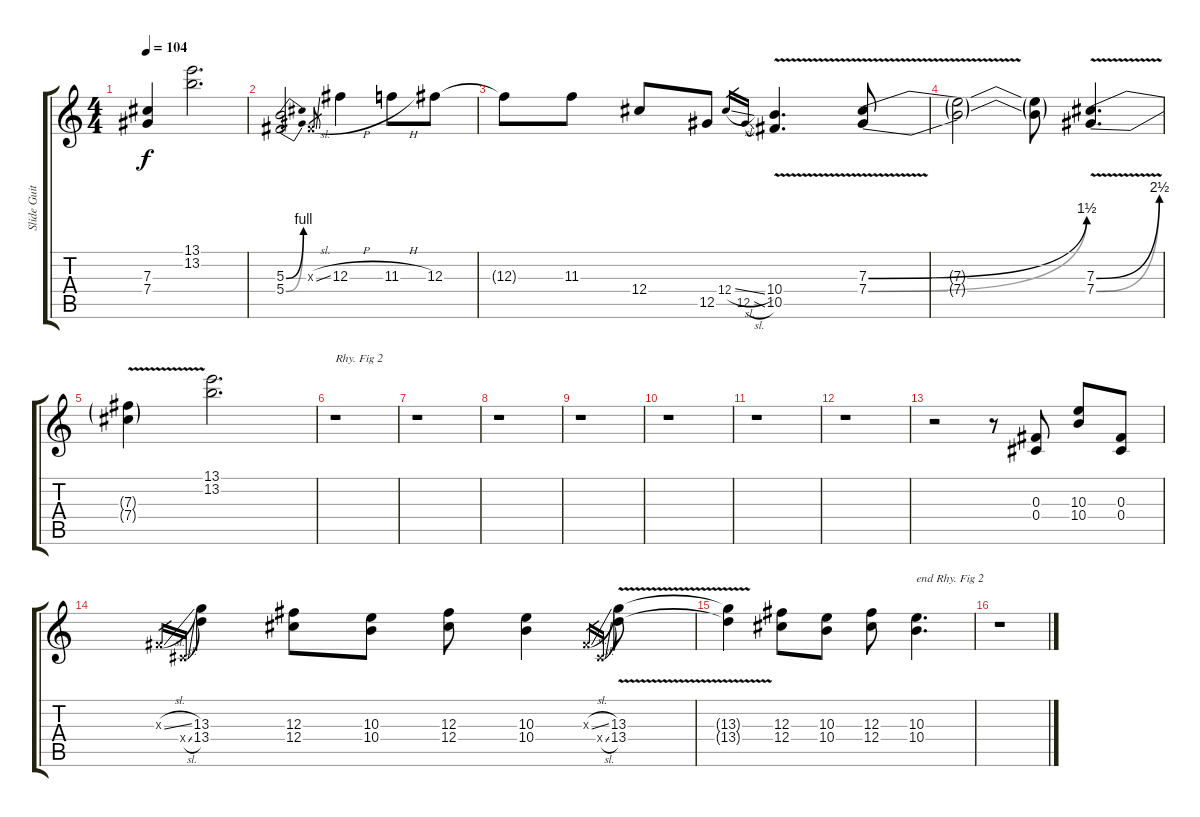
\track ("Slide Guitar" "Slide Guit") {instrument overdrivenguitar}
\staff {score tabs}
\tuning (Eb4 Bb3 Gb3 Db3 Ab2 Eb2) {hide}
\ts (4 4)
\tempo 104
\clef g2
\ks c
(7.3{t} 7.4{t}).4{dy f} (13.1 13.2).2{d} |
(5.3{be (bend 0 0 60 4)} 5.4{be (bend 0 0 60 4)}).2 0.3{sl x}.8{gr} 12.3{h}.4 11.3{h}.8 12.3.8 |
12.3{t}.8 11.3.8 12.4.8 12.5.8 12.4{sl}.16{gr} 12.5{sl}.16{gr} (10.4{v} 10.5{v}).4{d} (7.3{be (bend 0 0 60 6) v} 7.4{be (bend 0 0 60 6) v}).8 |
(7.3{t} 7.4{t}).2 (7.3{t} 7.4{t}).8 (7.3{be (bend 0 0 60 10) v} 7.4{be (bend 0 0 60 10) v}).4{d} |
(7.3{t} 7.4{t}).4 (13.1 13.2).2{d} |
r.1{txt "Rhy. Fig 2"} |
r.1 |
r.1 |
r.1 |
r.1 |
r.1 |
r.1 |
r.2 r.8 (0.3 0.4).8 (10.3 10.4).8 (0.3 0.4).8 |
0.3{sl x}.16{gr} 0.4{sl x}.16{gr} (13.3 13.4).4 (12.3 12.4).8 (10.3 10.4).8 (12.3 12.4).8 (10.3 10.4).4 0.3{sl x}.16{gr} 0.4{sl x}.16{gr} (13.3{v} 13.4{v}).8 |
(13.3{t} 13.4{t}).4 (12.3 12.4).8 (10.3 10.4).8 (12.3 12.4).8 (10.3 10.4).4{d txt "end Rhy. Fig 2"} |
r.1
